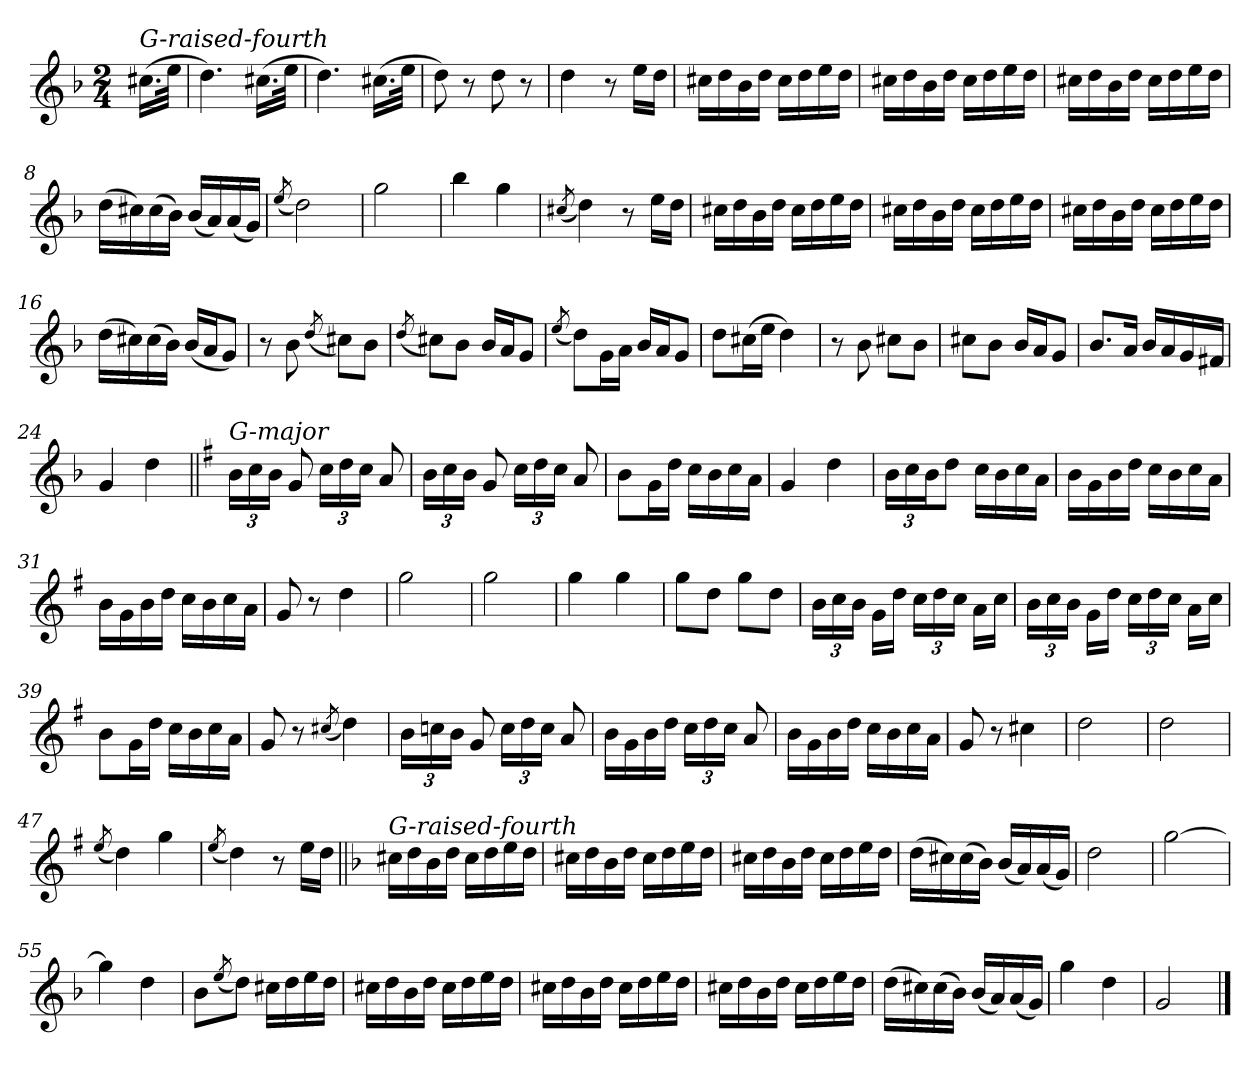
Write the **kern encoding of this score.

**kern
*part1
*staff1
*clefG2
*k[b-]
*G:dor
*M2/4
=
!LO:TX:a:i:t=G-raised-fourth
(16.cc#XLL
32eeJJk
=1
4.dd)
(16.cc#XLL
32eeJJk
=2
4.dd)
(16.cc#XLL
32eeJJk
=3
8dd)
8r
8dd
8r
=4
4dd
8r
16eeLL
16ddJJ
=5
16cc#XLL
16dd
16b-
16ddJJ
16cc#LL
16dd
16ee
16ddJJ
=6
16cc#XLL
16dd
16b-
16ddJJ
16cc#LL
16dd
16ee
16ddJJ
=7
16cc#XLL
16dd
16b-
16ddJJ
16cc#LL
16dd
16ee
16ddJJ
=8
(16ddLL
16cc#X)
(16cc#
16b-JJ)
(16b-LL
16a)
(16a
16gJJ)
=9
(8qee/
2dd)
=10
2gg
=11
4bb-
4gg
=12
(8qcc#X/
4dd)
8r
16eeLL
16ddJJ
=13
16cc#XLL
16dd
16b-
16ddJJ
16cc#LL
16dd
16ee
16ddJJ
=14
16cc#XLL
16dd
16b-
16ddJJ
16cc#LL
16dd
16ee
16ddJJ
=15
16cc#XLL
16dd
16b-
16ddJJ
16cc#LL
16dd
16ee
16ddJJ
=16
(16ddLL
16cc#X)
(16cc#
16b-JJ)
(16b-LL
16aJ
8gJ)
=17
8r
8b-
(8qdd/
8cc#XL)
8b-J
=18
(8qdd/
8cc#XL)
8b-J
16b-LL
16aJ
8gJ
=19
(8qee/
8ddL)
16gL
16aJJ
16b-LL
16aJ
8gJ
=20
8ddL
(16cc#XL
16eeJJ
4dd)
=21
8r
8b-
8cc#XL
8b-J
=22
8cc#XL
8b-J
16b-LL
16aJ
8gJ
=23
8.b-L
16aJk
16b-LL
16a
16g
16f#XJJ
=24
4g
4dd
=25||
*k[f#]
!LO:TX:a:i:t=G-major
24bLL
24cc
24bJJ
8g
24ccLL
24dd
24ccJJ
8a
=26
24bLL
24cc
24bJJ
8g
24ccLL
24dd
24ccJJ
8a
=27
8bL
16gL
16ddJJ
16ccLL
16b
16cc
16aJJ
=28
4g
4dd
=29
24bLL
24cc
24bJ
8ddJ
16ccLL
16b
16cc
16aJJ
=30
16bLL
16g
16b
16ddJJ
16ccLL
16b
16cc
16aJJ
=31
16bLL
16g
16b
16ddJJ
16ccLL
16b
16cc
16aJJ
=32
8g
8r
4dd
=33
2gg
=34
2gg
=35
4gg
4gg
=36
8ggL
8ddJ
8ggL
8ddJ
=37
24bLL
24cc
24bJJ
16gLL
16ddJJ
24ccLL
24dd
24ccJJ
16aLL
16ccJJ
=38
24bLL
24cc
24bJJ
16gLL
16ddJJ
24ccLL
24dd
24ccJJ
16aLL
16ccJJ
=39
8bL
16gL
16ddJJ
16ccLL
16b
16cc
16aJJ
=40
8g
8r
(8qcc#X/
4dd)
=41
24bLL
24ccn
24bJJ
8g
24ccLL
24dd
24ccJJ
8a
=42
16bLL
16g
16b
16ddJJ
24ccLL
24dd
24ccJJ
8a
=43
16bLL
16g
16b
16ddJJ
16ccLL
16b
16cc
16aJJ
=44
8g
8r
4cc#X
=45
2dd
=46
2dd
=47
(8qee/
4dd)
4gg
=48
(8qee/
4dd)
8r
16eeLL
16ddJJ
=49||
*k[b-]
!LO:TX:a:i:t=G-raised-fourth
16cc#XLL
16dd
16b-
16ddJJ
16cc#LL
16dd
16ee
16ddJJ
=50
16cc#XLL
16dd
16b-
16ddJJ
16cc#LL
16dd
16ee
16ddJJ
=51
16cc#XLL
16dd
16b-
16ddJJ
16cc#LL
16dd
16ee
16ddJJ
=52
(16ddLL
16cc#X)
(16cc#
16b-JJ)
(16b-LL
16a)
(16a
16gJJ)
=53
2dd
=54
[2gg
=55
4gg]
4dd
=56
8b-L
(8qee/
8ddJ)
16cc#XLL
16dd
16ee
16ddJJ
=57
16cc#XLL
16dd
16b-
16ddJJ
16cc#LL
16dd
16ee
16ddJJ
=58
16cc#XLL
16dd
16b-
16ddJJ
16cc#LL
16dd
16ee
16ddJJ
=59
16cc#XLL
16dd
16b-
16ddJJ
16cc#LL
16dd
16ee
16ddJJ
=60
(16ddLL
16cc#X)
(16cc#
16b-JJ)
(16b-LL
16a)
(16a
16gJJ)
=61
4gg
4dd
=62
2g
==
*-
